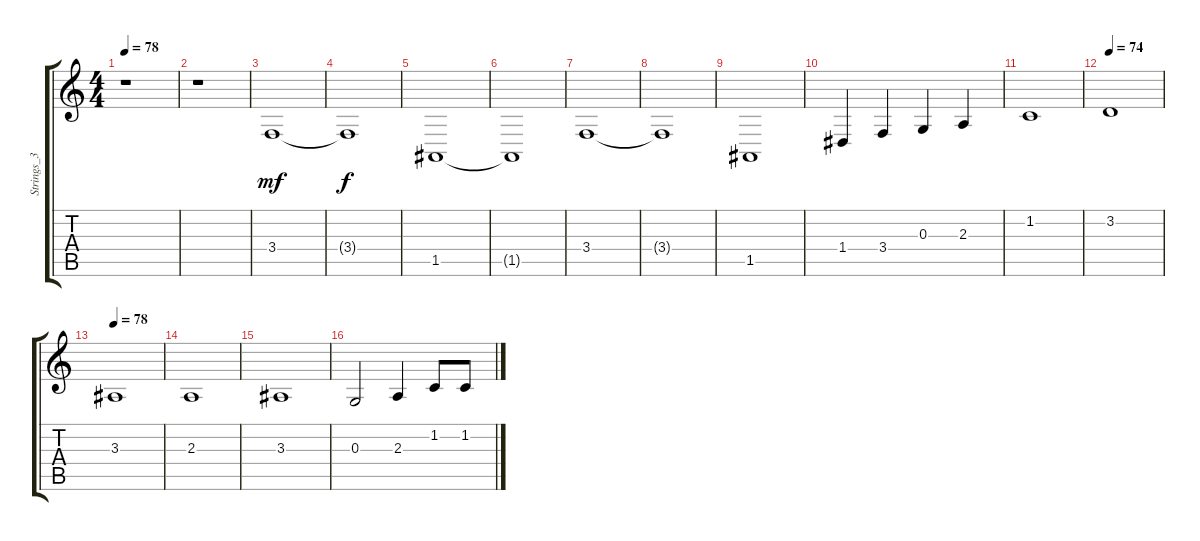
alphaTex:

\track ("Strings_3" "Strings_3") {instrument stringensemble1}
\staff {score tabs}
\tuning (E4 B3 G3 D3 A2 E2) {hide}
\ts (4 4)
\tempo 78
\clef g2
\ks c
r.1{dy mf instrument stringensemble1} |
r.1 |
3.4.1 |
3.4{t}.1{dy f} |
1.5.1 |
1.5{t}.1 |
3.4.1 |
3.4{t}.1 |
1.5.1 |
1.4.4 3.4.4 0.3.4 2.3.4 |
1.2.1 |
\tempo 74
3.2.1 |
\tempo 78
3.3.1 |
2.3.1 |
3.3.1 |
0.3.2 2.3.4 1.2.8 1.2.8
